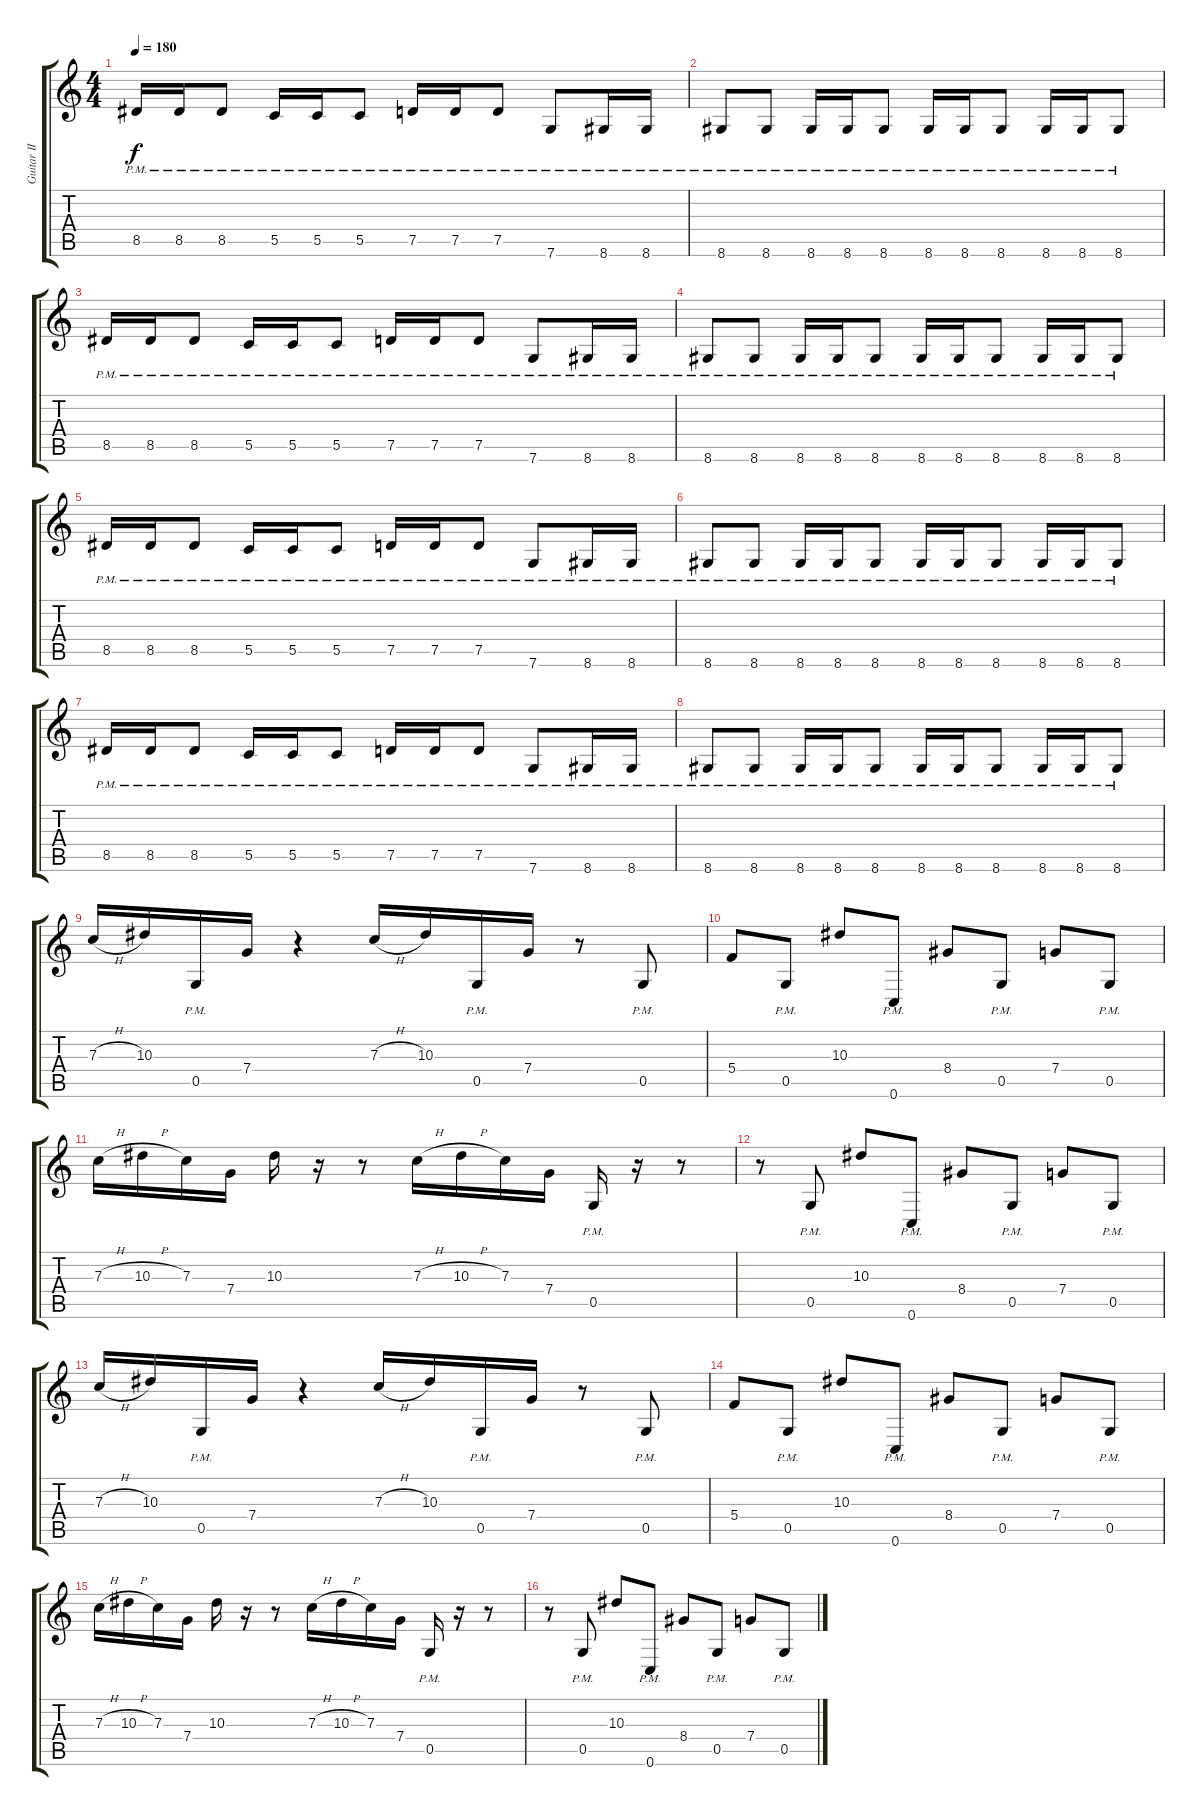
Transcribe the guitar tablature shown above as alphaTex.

\track ("Guitar II" "Guitar II") {instrument distortionguitar}
\staff {score tabs}
\tuning (D4 A3 F3 C3 G2 C2) {hide}
\ts (4 4)
\tempo 180
\clef g2
\ks c
8.5{pm}.16{dy f} 8.5{pm}.16 8.5{pm}.8 5.5{pm}.16 5.5{pm}.16 5.5{pm}.8 7.5{pm}.16 7.5{pm}.16 7.5{pm}.8 7.6{pm}.8 8.6{pm}.16 8.6{pm}.16 |
8.6{pm}.8 8.6{pm}.8 8.6{pm}.16 8.6{pm}.16 8.6{pm}.8 8.6{pm}.16 8.6{pm}.16 8.6{pm}.8 8.6{pm}.16 8.6{pm}.16 8.6{pm}.8 |
8.5{pm}.16 8.5{pm}.16 8.5{pm}.8 5.5{pm}.16 5.5{pm}.16 5.5{pm}.8 7.5{pm}.16 7.5{pm}.16 7.5{pm}.8 7.6{pm}.8 8.6{pm}.16 8.6{pm}.16 |
8.6{pm}.8 8.6{pm}.8 8.6{pm}.16 8.6{pm}.16 8.6{pm}.8 8.6{pm}.16 8.6{pm}.16 8.6{pm}.8 8.6{pm}.16 8.6{pm}.16 8.6{pm}.8 |
8.5{pm}.16 8.5{pm}.16 8.5{pm}.8 5.5{pm}.16 5.5{pm}.16 5.5{pm}.8 7.5{pm}.16 7.5{pm}.16 7.5{pm}.8 7.6{pm}.8 8.6{pm}.16 8.6{pm}.16 |
8.6{pm}.8 8.6{pm}.8 8.6{pm}.16 8.6{pm}.16 8.6{pm}.8 8.6{pm}.16 8.6{pm}.16 8.6{pm}.8 8.6{pm}.16 8.6{pm}.16 8.6{pm}.8 |
8.5{pm}.16 8.5{pm}.16 8.5{pm}.8 5.5{pm}.16 5.5{pm}.16 5.5{pm}.8 7.5{pm}.16 7.5{pm}.16 7.5{pm}.8 7.6{pm}.8 8.6{pm}.16 8.6{pm}.16 |
8.6{pm}.8 8.6{pm}.8 8.6{pm}.16 8.6{pm}.16 8.6{pm}.8 8.6{pm}.16 8.6{pm}.16 8.6{pm}.8 8.6{pm}.16 8.6{pm}.16 8.6{pm}.8 |
7.3{h}.16 10.3.16 0.5{pm}.16 7.4.16 r.4 7.3{h}.16 10.3.16 0.5{pm}.16 7.4.16 r.8 0.5{pm}.8 |
5.4.8 0.5{pm}.8 10.3.8 0.6{pm}.8 8.4.8 0.5{pm}.8 7.4.8 0.5{pm}.8 |
7.3{h}.16 10.3{h}.16 7.3.16 7.4.16 10.3.16 r.16 r.8 7.3{h}.16 10.3{h}.16 7.3.16 7.4.16 0.5{pm}.16 r.16 r.8 |
r.8 0.5{pm}.8 10.3.8 0.6{pm}.8 8.4.8 0.5{pm}.8 7.4.8 0.5{pm}.8 |
7.3{h}.16 10.3.16 0.5{pm}.16 7.4.16 r.4 7.3{h}.16 10.3.16 0.5{pm}.16 7.4.16 r.8 0.5{pm}.8 |
5.4.8 0.5{pm}.8 10.3.8 0.6{pm}.8 8.4.8 0.5{pm}.8 7.4.8 0.5{pm}.8 |
7.3{h}.16 10.3{h}.16 7.3.16 7.4.16 10.3.16 r.16 r.8 7.3{h}.16 10.3{h}.16 7.3.16 7.4.16 0.5{pm}.16 r.16 r.8 |
r.8 0.5{pm}.8 10.3.8 0.6{pm}.8 8.4.8 0.5{pm}.8 7.4.8 0.5{pm}.8
